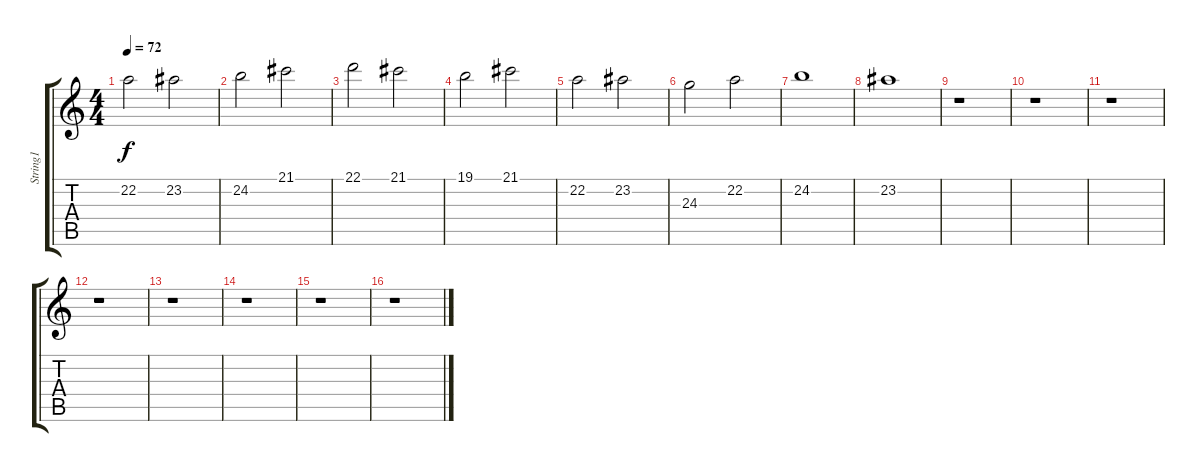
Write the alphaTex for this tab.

\track ("String1" "String1") {instrument stringensemble1}
\staff {score tabs}
\tuning (E4 B3 G3 D3 A2 E2) {hide}
\ts (4 4)
\tempo 72
\clef g2
\ks c
22.2.2{dy f} 23.2.2 |
24.2.2 21.1.2 |
22.1.2 21.1.2 |
19.1.2 21.1.2 |
22.2.2 23.2.2 |
24.3.2 22.2.2 |
24.2.1 |
23.2.1 |
r.1 |
r.1 |
r.1 |
r.1 |
r.1 |
r.1 |
r.1 |
r.1
